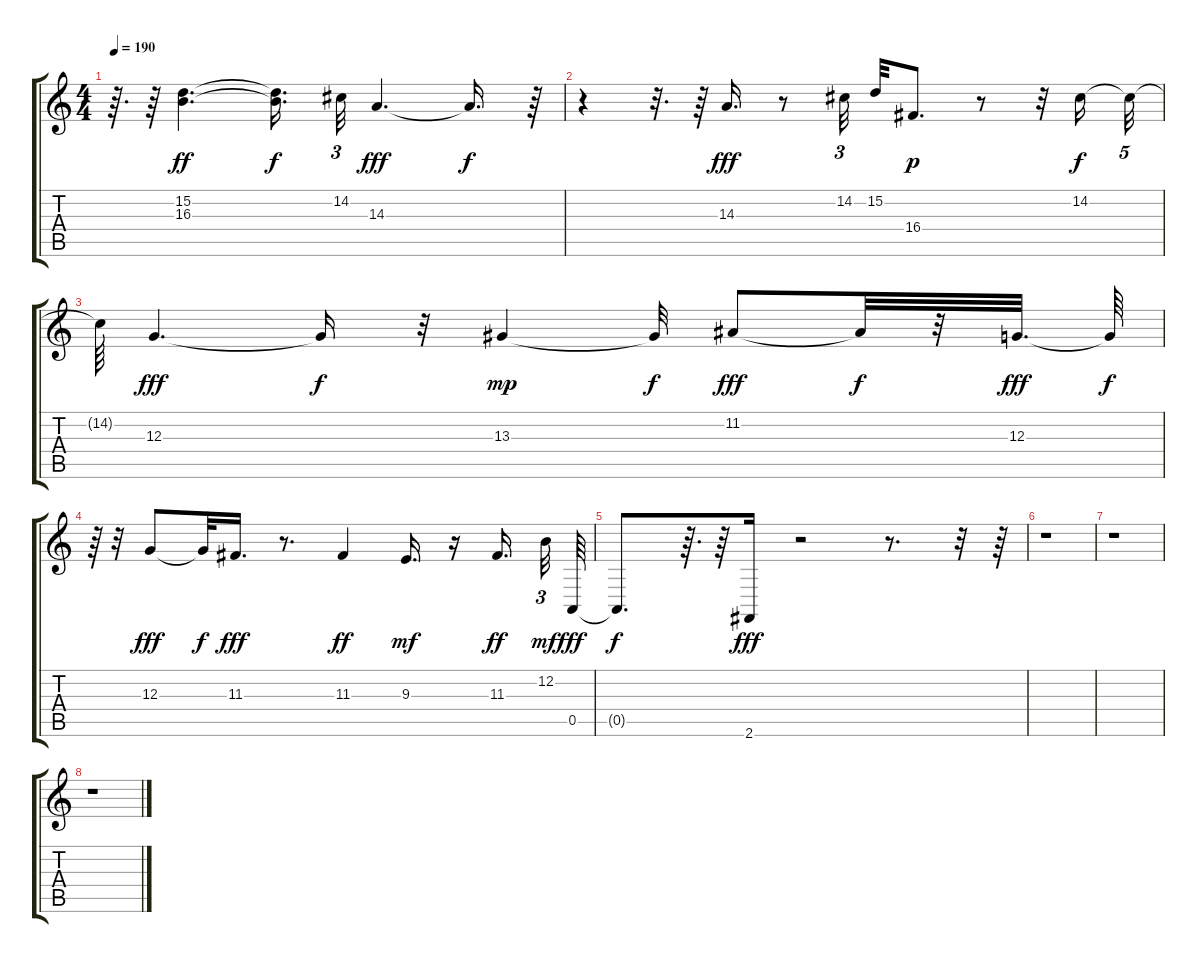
\track "" {instrument altosax}
\staff {score tabs}
\tuning (E4 B3 G3 D3 A2 E2) {hide}
\ts (4 4)
\tempo 190
\clef g2
\ks c
r.64{d dy f} r.64 (15.2 16.3).4{d dy ff} (15.2{t} 16.3{t}).16{d dy f} 14.2.32{tu (3 2)} 14.3.4{d dy fff} 14.3{t}.16{d dy f} r.64 |
r.4 r.32{d} r.64 14.3.16{d dy fff} r.8 14.2.32{tu (3 2)} 15.2.32 16.4.8{d dy p} r.8 r.32 14.2.16{dy f} 14.2{t}.32{tu (5 4)} |
14.2{t}.64 12.3.4{d dy fff} 12.3{t}.16{dy f} r.32 13.3.4{dy mp} 13.3{t}.32{dy f} 11.2.8{dy fff} 11.2{t}.32{dy f} r.32 12.3.32{d dy fff} 12.3{t}.64{dy f} |
r.64 r.32 12.3.8{dy fff} 12.3{t}.32{dy f} 11.3.16{d dy fff} r.8{d} 11.3.4{dy ff} 9.3.16{d dy mf} r.16 11.3.16{d dy ff} 12.2.32{tu (3 2) dy mf} 0.5.64{dy fff} |
0.5{t}.8{d dy f} r.64{d} r.64 2.6.16{dy fff} r.2 r.8{d} r.32 r.64 |
r.1 |
r.1 |
r.1
